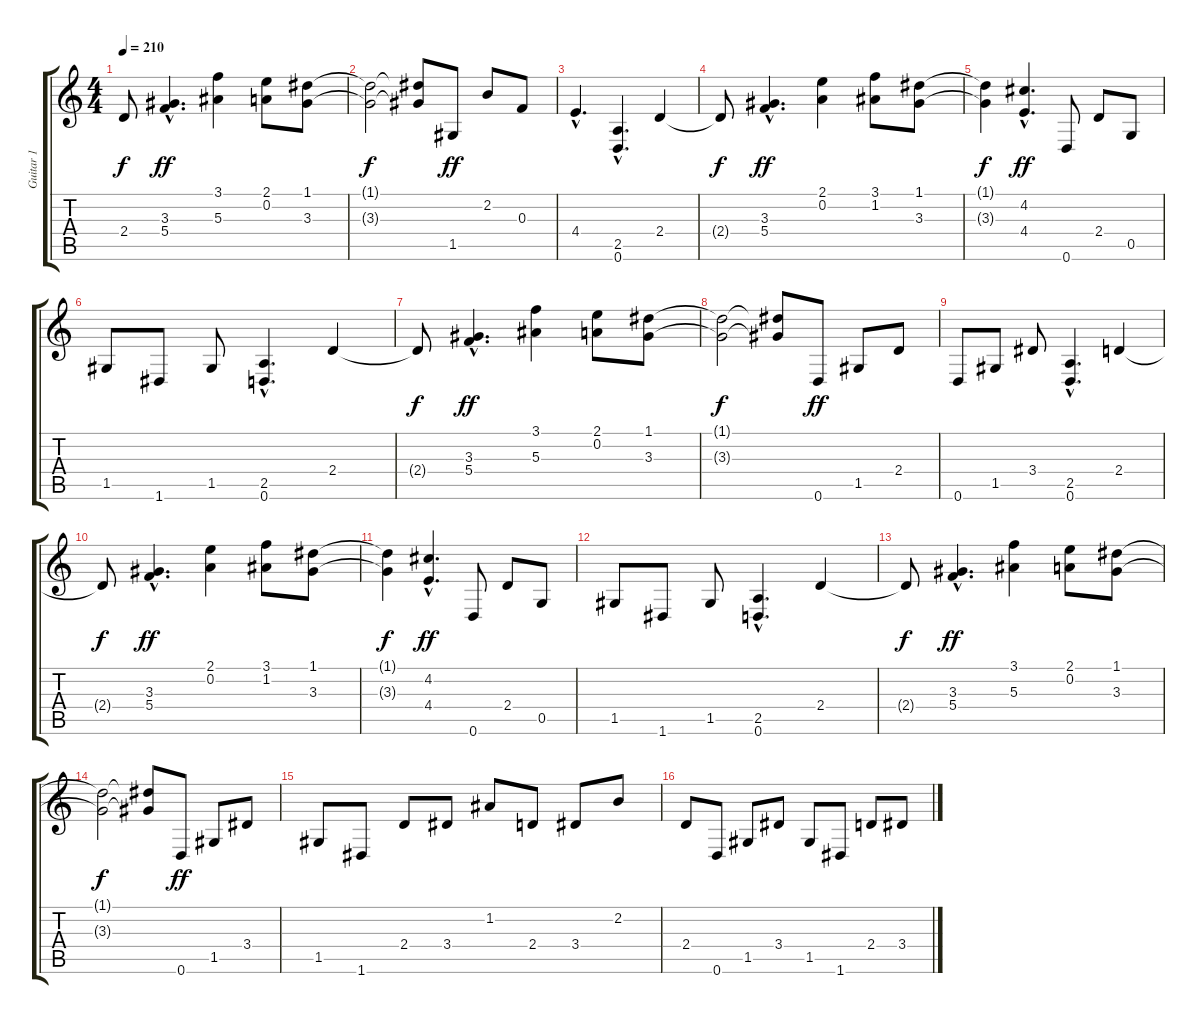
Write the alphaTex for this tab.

\track ("Guitar 1" "Guitar 1") {instrument distortionguitar}
\staff {score tabs}
\tuning (D4 A3 F3 C3 G2 D2) {hide}
\ts (4 4)
\tempo 210
\clef g2
\ks c
2.4{t}.8{dy f} (3.3{hac} 5.4{hac}).4{d dy ff} (3.1 5.3).4 (2.1 0.2).8 (1.1 3.3).8 |
(1.1{t} 3.3{t}).2{dy f} (1.1{t} 3.3{t}).8 1.5.8{dy ff} 2.2.8 0.3.8 |
4.4{hac}.4{d} (2.5{hac} 0.6{hac}).4{d} 2.4.4 |
2.4{t}.8{dy f} (3.3{hac} 5.4{hac}).4{d dy ff} (2.1 0.2).4 (3.1 1.2).8 (1.1 3.3).8 |
(1.1{t} 3.3{t}).4{dy f} (4.2{hac} 4.4{hac}).4{d dy ff} 0.6.8 2.4.8 0.5.8 |
1.5.8 1.6.8 1.5.8 (2.5{hac} 0.6{hac}).4{d} 2.4.4 |
2.4{t}.8{dy f} (3.3{hac} 5.4{hac}).4{d dy ff} (3.1 5.3).4 (2.1 0.2).8 (1.1 3.3).8 |
(1.1{t} 3.3{t}).2{dy f} (1.1{t} 3.3{t}).8 0.6.8{dy ff} 1.5.8 2.4.8 |
0.6.8 1.5.8 3.4.8 (2.5{hac} 0.6{hac}).4{d} 2.4.4 |
2.4{t}.8{dy f} (3.3{hac} 5.4{hac}).4{d dy ff} (2.1 0.2).4 (3.1 1.2).8 (1.1 3.3).8 |
(1.1{t} 3.3{t}).4{dy f} (4.2{hac} 4.4{hac}).4{d dy ff} 0.6.8 2.4.8 0.5.8 |
1.5.8 1.6.8 1.5.8 (2.5{hac} 0.6{hac}).4{d} 2.4.4 |
2.4{t}.8{dy f} (3.3{hac} 5.4{hac}).4{d dy ff} (3.1 5.3).4 (2.1 0.2).8 (1.1 3.3).8 |
(1.1{t} 3.3{t}).2{dy f} (1.1{t} 3.3{t}).8 0.6.8{dy ff} 1.5.8 3.4.8 |
1.5.8 1.6.8 2.4.8 3.4.8 1.2.8 2.4.8 3.4.8 2.2.8 |
2.4.8 0.6.8 1.5.8 3.4.8 1.5.8 1.6.8 2.4.8 3.4.8
